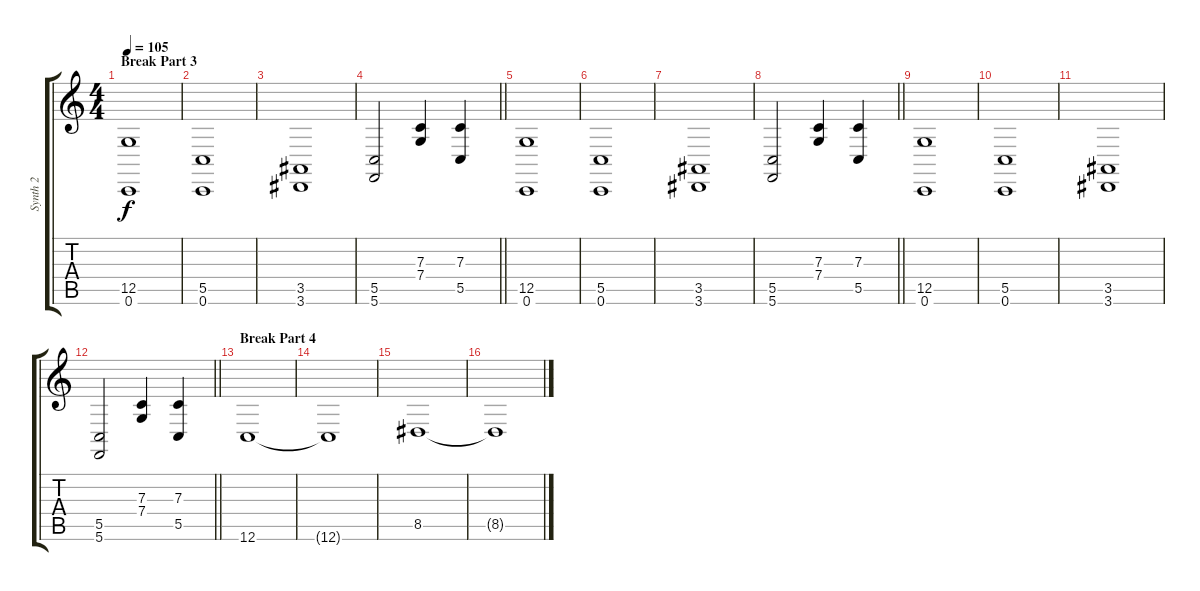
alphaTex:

\track ("Synth 2" "Synth 2") {instrument altosax}
\staff {score tabs}
\tuning (D4 A3 F3 C3 G2 C2) {hide}
\ts (4 4)
\section ("" "Break Part 3")
\tempo 105
\clef g2
\ks c
(12.5 0.6).1{dy f} |
(5.5 0.6).1 |
(3.5 3.6).1 |
\barLineRight lightlight
(5.5 5.6).2 (7.3 7.4).4 (7.3 5.5).4 |
(12.5 0.6).1 |
(5.5 0.6).1 |
(3.5 3.6).1 |
\barLineRight lightlight
(5.5 5.6).2 (7.3 7.4).4 (7.3 5.5).4 |
(12.5 0.6).1 |
(5.5 0.6).1 |
(3.5 3.6).1 |
\barLineRight lightlight
(5.5 5.6).2 (7.3 7.4).4 (7.3 5.5).4 |
\section ("" "Break Part 4")
12.6.1 |
12.6{t}.1 |
8.5.1 |
8.5{t}.1
